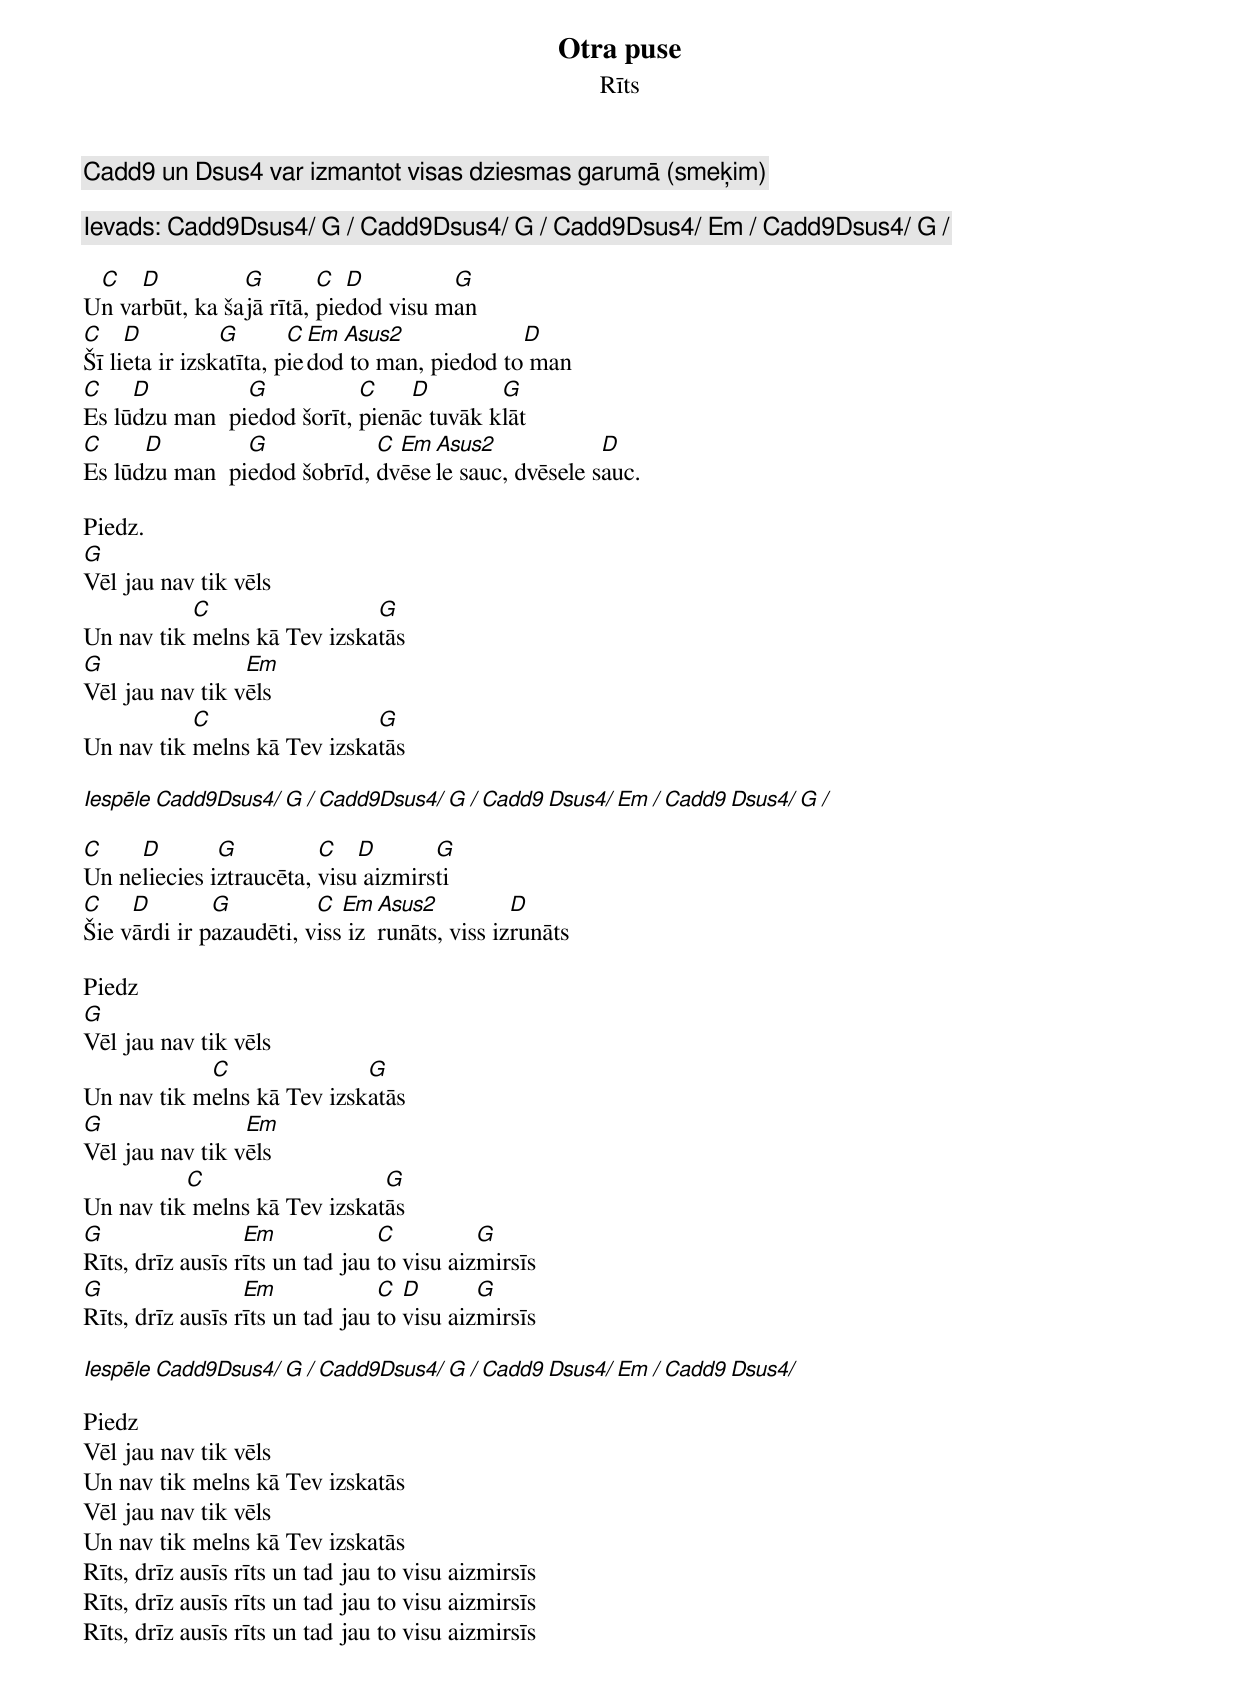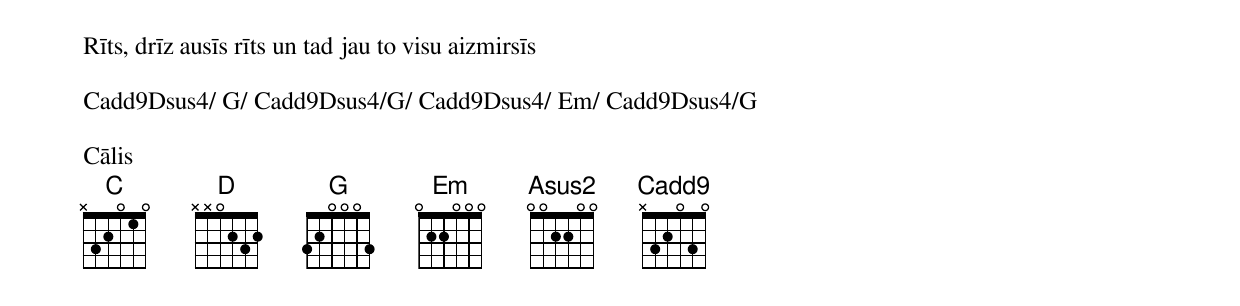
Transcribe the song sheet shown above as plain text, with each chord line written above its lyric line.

Otra puse
Rīts

 Cadd9 un Dsus4 var izmantot visas dziesmas garumā (smeķim)

Ievads: Cadd9Dsus4/ G / Cadd9Dsus4/ G / Cadd9Dsus4/ Em / Cadd9Dsus4/ G /

 C   D          G        C  D         G
Un varbūt, ka šajā rītā, piedod visu man
C    D          G       C Em Asus2             D
Šī lieta ir izskatīta, piedod to man, piedod to man
C    D          G           C    D        G
Es lūdzu man  piedod šorīt, pienāc tuvāk klāt
C     D         G            C Em Asus2             D
Es lūdzu man  piedod šobrīd, dvēsele sauc, dvēsele sauc.

Piedz.
G
Vēl jau nav tik vēls
           C                 G
Un nav tik melns kā Tev izskatās
G                Em
Vēl jau nav tik vēls
           C                 G
Un nav tik melns kā Tev izskatās

Iespēle Cadd9Dsus4/ G / Cadd9Dsus4/ G / Cadd9 Dsus4/ Em / Cadd9 Dsus4/ G /

C    D        G          C   D       G
Un neliecies iztraucēta, visu aizmirsti
C    D        G          C  Em Asus2          D
Šie vārdi ir pazaudēti, viss izrunāts, viss izrunāts

Piedz
G
Vēl jau nav tik vēls
            C               G
Un nav tik melns kā Tev izskatās
G                Em
Vēl jau nav tik vēls
          C                   G
Un nav tik melns kā Tev izskatās
G                 Em             C          G
Rīts, drīz ausīs rīts un tad jau to visu aizmirsīs
G                 Em             C  D       G
Rīts, drīz ausīs rīts un tad jau to visu aizmirsīs

Iespēle Cadd9Dsus4/ G / Cadd9Dsus4/ G / Cadd9 Dsus4/ Em / Cadd9 Dsus4/

Piedz
Vēl jau nav tik vēls
Un nav tik melns kā Tev izskatās
Vēl jau nav tik vēls
Un nav tik melns kā Tev izskatās
Rīts, drīz ausīs rīts un tad jau to visu aizmirsīs
Rīts, drīz ausīs rīts un tad jau to visu aizmirsīs
Rīts, drīz ausīs rīts un tad jau to visu aizmirsīs
Rīts, drīz ausīs rīts un tad jau to visu aizmirsīs

Cadd9Dsus4/ G/ Cadd9Dsus4/G/ Cadd9Dsus4/ Em/ Cadd9Dsus4/G

Cālis
